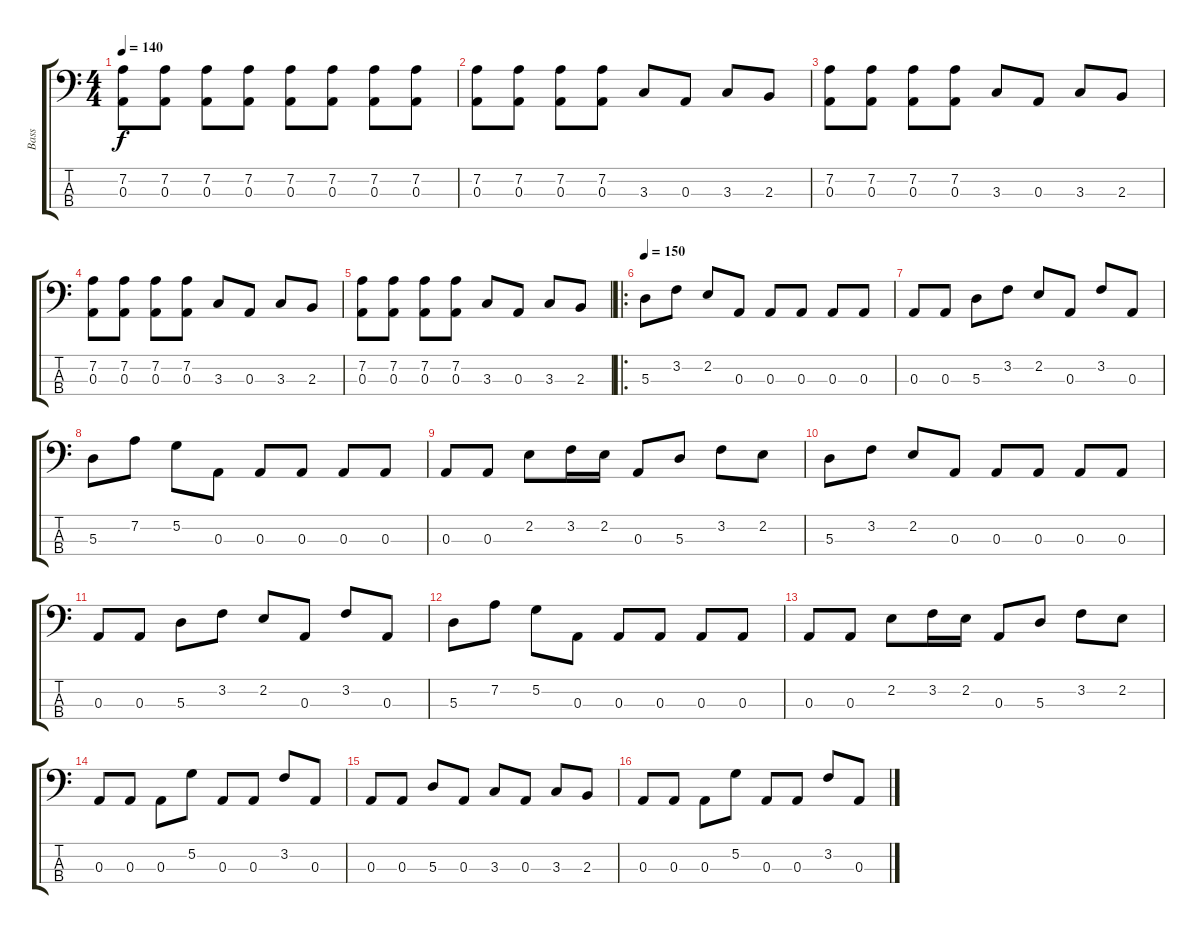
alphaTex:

\track ("Bass" "Bass") {instrument electricbassfinger}
\staff {score tabs}
\tuning (G2 D2 A1 E1) {hide}
\ts (4 4)
\tempo 140
\clef f4
\ks c
(7.2 0.3).8{dy f} (7.2 0.3).8 (7.2 0.3).8 (7.2 0.3).8 (7.2 0.3).8 (7.2 0.3).8 (7.2 0.3).8 (7.2 0.3).8 |
(7.2 0.3).8 (7.2 0.3).8 (7.2 0.3).8 (7.2 0.3).8 3.3.8 0.3.8 3.3.8 2.3.8 |
(7.2 0.3).8 (7.2 0.3).8 (7.2 0.3).8 (7.2 0.3).8 3.3.8 0.3.8 3.3.8 2.3.8 |
(7.2 0.3).8 (7.2 0.3).8 (7.2 0.3).8 (7.2 0.3).8 3.3.8 0.3.8 3.3.8 2.3.8 |
(7.2 0.3).8 (7.2 0.3).8 (7.2 0.3).8 (7.2 0.3).8 3.3.8 0.3.8 3.3.8 2.3.8 |
\ro
\tempo 150
5.3.8 3.2.8 2.2.8 0.3.8 0.3.8 0.3.8 0.3.8 0.3.8 |
0.3.8 0.3.8 5.3.8 3.2.8 2.2.8 0.3.8 3.2.8 0.3.8 |
5.3.8 7.2.8 5.2.8 0.3.8 0.3.8 0.3.8 0.3.8 0.3.8 |
0.3.8 0.3.8 2.2.8 3.2.16 2.2.16 0.3.8 5.3.8 3.2.8 2.2.8 |
5.3.8 3.2.8 2.2.8 0.3.8 0.3.8 0.3.8 0.3.8 0.3.8 |
0.3.8 0.3.8 5.3.8 3.2.8 2.2.8 0.3.8 3.2.8 0.3.8 |
5.3.8 7.2.8 5.2.8 0.3.8 0.3.8 0.3.8 0.3.8 0.3.8 |
0.3.8 0.3.8 2.2.8 3.2.16 2.2.16 0.3.8 5.3.8 3.2.8 2.2.8 |
0.3.8 0.3.8 0.3.8 5.2.8 0.3.8 0.3.8 3.2.8 0.3.8 |
0.3.8 0.3.8 5.3.8 0.3.8 3.3.8 0.3.8 3.3.8 2.3.8 |
0.3.8 0.3.8 0.3.8 5.2.8 0.3.8 0.3.8 3.2.8 0.3.8
